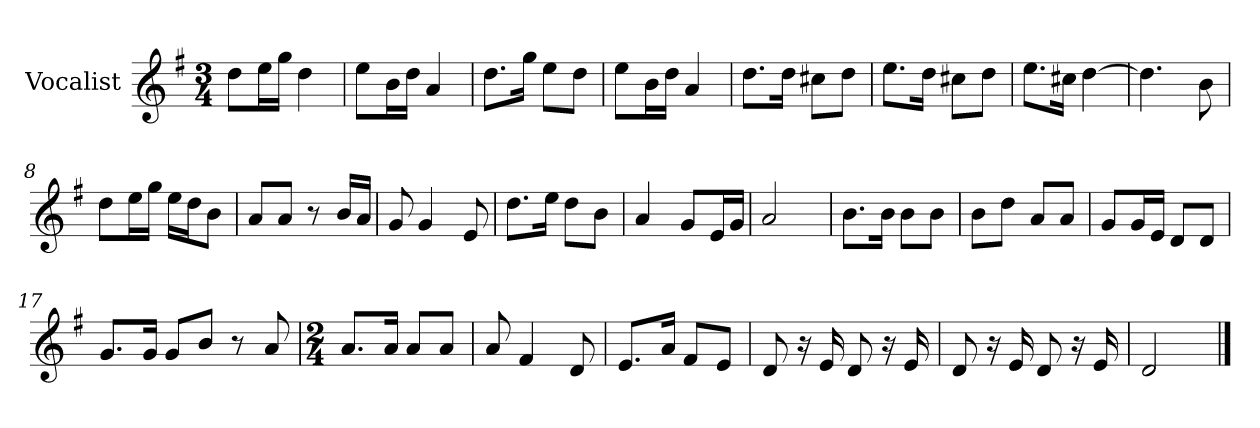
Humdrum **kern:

**kern
*part1
*staff1
*I"Vocalist
*k[f#]
*G:
*M3/4
=
8ddL
16eeL
16ggJJ
4dd
=1
8eeL
16bL
16ddJJ
4a
=2
8.ddL
16ggJk
8eeL
8ddJ
=3
8eeL
16bL
16ddJJ
4a
=4
8.ddL
16ddJk
8cc#XL
8ddJ
=5
8.eeL
16ddJk
8cc#XL
8ddJ
=6
8.eeL
16cc#XJk
[4dd
=7
4.dd]
8b
=8
8ddL
16eeL
16ggJJ
16eeLL
16ddJ
8bJ
=9
8aL
8aJ
8r
16bLL
16aJJ
=10
8g
4g
8e
=11
8.ddL
16eeJk
8ddL
8bJ
=12
4a
8gL
16eL
16gJJ
=13
2a
=14
8.bL
16bJk
8bL
8bJ
=15
8bL
8ddJ
8aL
8aJ
=16
8gL
16gL
16eJJ
8dL
8dJ
=17
8.gL
16gJk
8gL
8bJ
8r
8a
=18
*M2/4
8.aL
16aJk
8aL
8aJ
=19
8a
4f#
8d
=20
8.eL
16aJk
8f#L
8eJ
=21
8d
16r
16e
8d
16r
16e
=22
8d
16r
16e
8d
16r
16e
=23
2d
==
*-
